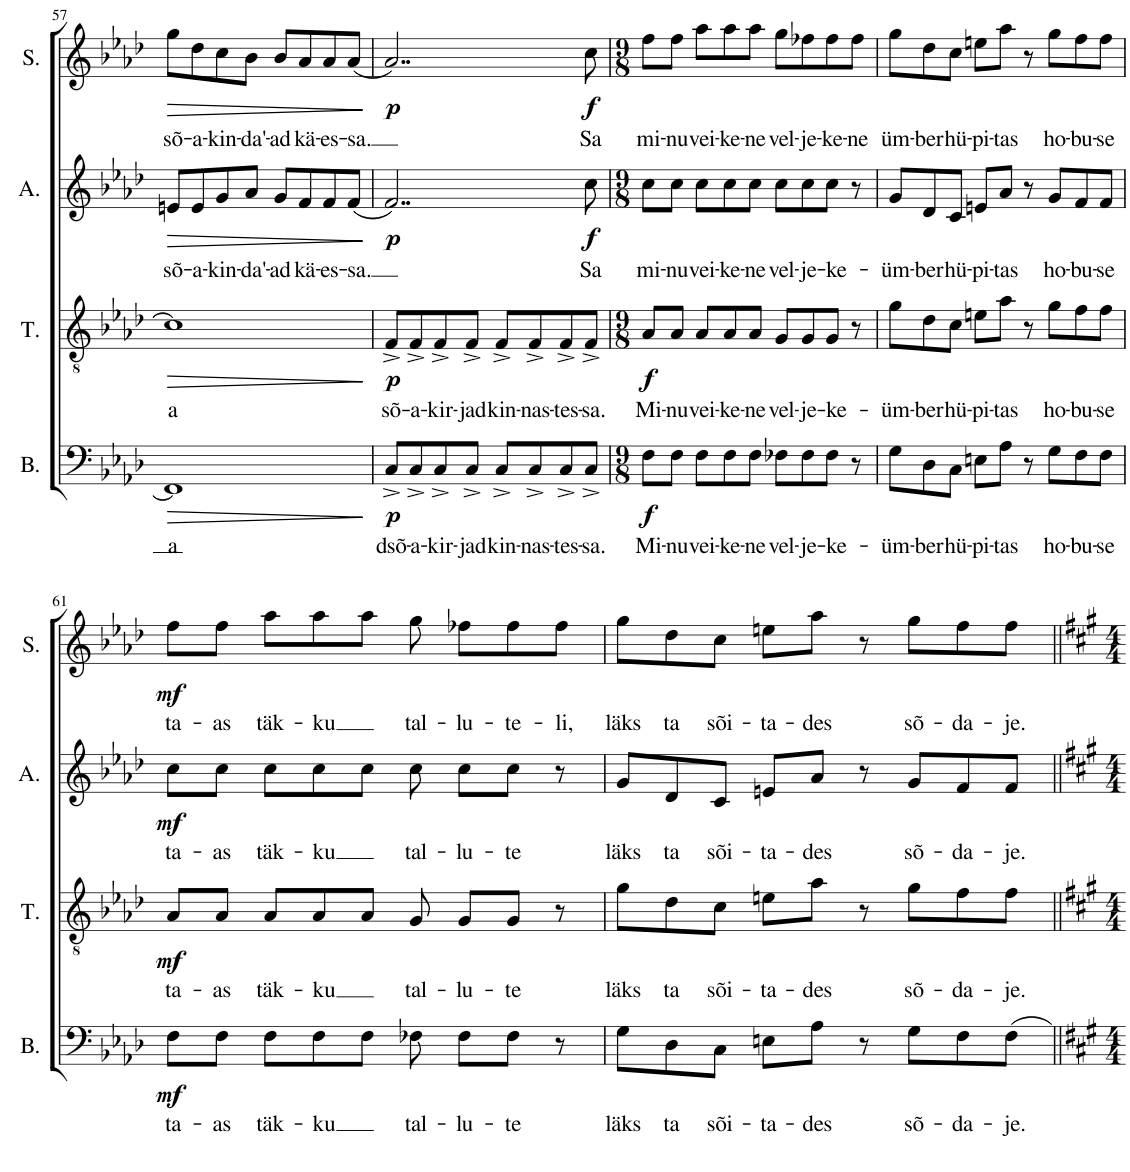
**kern	**text	**dynam	**kern	**text	**dynam	**kern	**text	**dynam	**kern	**text	**dynam
*part4	*part4	*part4	*part3	*part3	*part3	*part2	*part2	*part2	*part1	*part1	*part1
*staff4	*staff4	*staff4	*staff3	*staff3	*staff3	*staff2	*staff2	*staff2	*staff1	*staff1	*staff1
*I"Bass	*	*	*I"Tenor	*	*	*I"Alto	*	*	*I"Soprano	*	*
*I'B.	*	*	*I'T.	*	*	*I'A.	*	*	*I'S.	*	*
!!LO:PB:g=z
*clefF4	*	*	*clefGv2	*	*	*clefG2	*	*	*clefG2	*	*
*	*	*	*	*	*	*Trd1c2	*	*	*	*	*
*k[b-e-a-d-]	*	*	*k[b-e-a-d-]	*	*	*k[b-e-a-d-]	*	*	*k[b-e-a-d-]	*	*
*M4/4	*	*	*M4/4	*	*	*M4/4	*	*	*M4/4	*	*
=57	=57	=57	=57	=57	=57	=57	=57	=57	=57	=57	=57
!	!LO:LY:b	!LO:HP:b	!	!LO:LY:b	!LO:HP:b	!	!LO:LY:b	!LO:HP:b	!	!LO:LY:b	!LO:HP:b
1FF]	a	>	1c]	a	>	8en/L	sõ-	>	8gg\L	sõ-	>
!	!	!	!	!	!	!	!LO:LY:b	!	!	!LO:LY:b	!
.	.	.	.	.	.	8e/	-a-	.	8dd-\	-a-	.
!	!	!	!	!	!	!	!LO:LY:b	!	!	!LO:LY:b	!
.	.	.	.	.	.	8g/	-kin-	.	8cc\	-kin-	.
!	!	!	!	!	!	!	!LO:LY:b	!	!	!LO:LY:b	!
.	.	.	.	.	.	8a-/J	-da'-	.	8b-\J	-da'-	.
!	!	!	!	!	!	!	!LO:LY:b	!	!	!LO:LY:b	!
.	.	.	.	.	.	8g/L	-ad	.	8b-/L	-ad	.
!	!	!	!	!	!	!	!LO:LY:b	!	!	!LO:LY:b	!
.	.	.	.	.	.	8f/	kä-	.	8a-/	kä-	.
!	!	!	!	!	!	!	!LO:LY:b	!	!	!LO:LY:b	!
.	.	.	.	.	.	8f/	-es-	.	8a-/	-es-	.
!	!	!	!	!	!	!	!LO:LY:b	!	!	!LO:LY:b	!
.	.	.	.	.	.	(8f/J	-sa.	.	(8a-/J	-sa.	.
.	.	]	.	.	]	.	.	]	.	.	]
=58	=58	=58	=58	=58	=58	=58	=58	=58	=58	=58	=58
!	!LO:LY:b	!LO:DY:b	!	!LO:LY:b	!LO:DY:b	!	!	!LO:DY:b	!	!	!LO:DY:b
8C^/L	dsõ-	p	8F^/L	sõ-	p	2..f/)	.	p	2..a-/)	.	p
!	!LO:LY:b	!	!	!LO:LY:b	!	!	!	!	!	!	!
8C^/	-a-	.	8F^/	-a-	.	.	.	.	.	.	.
!	!LO:LY:b	!	!	!LO:LY:b	!	!	!	!	!	!	!
8C^/	-kir-	.	8F^/	-kir-	.	.	.	.	.	.	.
!	!LO:LY:b	!	!	!LO:LY:b	!	!	!	!	!	!	!
8C^/J	-jad	.	8F^/J	-jad	.	.	.	.	.	.	.
!	!LO:LY:b	!	!	!LO:LY:b	!	!	!	!	!	!	!
8C^/L	kin-	.	8F^/L	kin-	.	.	.	.	.	.	.
!	!LO:LY:b	!	!	!LO:LY:b	!	!	!	!	!	!	!
8C^/	-nas-	.	8F^/	-nas-	.	.	.	.	.	.	.
!	!LO:LY:b	!	!	!LO:LY:b	!	!	!	!	!	!	!
8C^/	-tes-	.	8F^/	-tes-	.	.	.	.	.	.	.
!	!LO:LY:b	!	!	!LO:LY:b	!	!	!LO:LY:b	!LO:DY:b	!	!LO:LY:b	!LO:DY:b
8C^/J	-sa.	.	8F^/J	-sa.	.	8cc\	Sa	f	8cc\	Sa	f
=59	=59	=59	=59	=59	=59	=59	=59	=59	=59	=59	=59
*M9/8	*	*	*M9/8	*	*	*M9/8	*	*	*M9/8	*	*
!	!LO:LY:b	!LO:DY:b	!	!LO:LY:b	!LO:DY:b	!	!LO:LY:b	!	!	!LO:LY:b	!
8F\L	Mi-	f	8A-/L	Mi-	f	8cc\L	mi-	.	8ff\L	mi-	.
!	!LO:LY:b	!	!	!LO:LY:b	!	!	!LO:LY:b	!	!	!LO:LY:b	!
8F\J	-nu	.	8A-/J	-nu	.	8cc\J	-nu	.	8ff\J	-nu	.
!	!LO:LY:b	!	!	!LO:LY:b	!	!	!LO:LY:b	!	!	!LO:LY:b	!
8F\L	vei-	.	8A-/L	vei-	.	8cc\L	vei-	.	8aa-\L	vei-	.
!	!LO:LY:b	!	!	!LO:LY:b	!	!	!LO:LY:b	!	!	!LO:LY:b	!
8F\	-ke-	.	8A-/	-ke-	.	8cc\	-ke-	.	8aa-\	-ke-	.
!	!LO:LY:b	!	!	!LO:LY:b	!	!	!LO:LY:b	!	!	!LO:LY:b	!
8F\J	-ne	.	8A-/J	-ne	.	8cc\J	-ne	.	8aa-\J	-ne	.
!	!LO:LY:b	!	!	!LO:LY:b	!	!	!LO:LY:b	!	!	!LO:LY:b	!
8F-X\L	vel-	.	8G/L	vel-	.	8cc\L	vel-	.	8gg\L	vel-	.
!	!LO:LY:b	!	!	!LO:LY:b	!	!	!LO:LY:b	!	!	!LO:LY:b	!
8F-\	-je-	.	8G/	-je-	.	8cc\	-je-	.	8ff-X\	-je-	.
!	!LO:LY:b	!	!	!LO:LY:b	!	!	!LO:LY:b	!	!	!LO:LY:b	!
8F-\J	-ke-	.	8G/J	-ke-	.	8cc\J	-ke-	.	8ff-\	-ke-	.
!	!	!	!	!	!	!	!	!	!	!LO:LY:b	!
8r	.	.	8r	.	.	8r	.	.	8ff-\J	-ne	.
=60	=60	=60	=60	=60	=60	=60	=60	=60	=60	=60	=60
!	!LO:LY:b	!	!	!LO:LY:b	!	!	!LO:LY:b	!	!	!LO:LY:b	!
8G\L	üm-	.	8g\L	üm-	.	8g/L	üm-	.	8gg\L	üm-	.
!	!LO:LY:b	!	!	!LO:LY:b	!	!	!LO:LY:b	!	!	!LO:LY:b	!
8D-\	-ber	.	8d-\	-ber	.	8d-/	-ber	.	8dd-\	-ber	.
!	!LO:LY:b	!	!	!LO:LY:b	!	!	!LO:LY:b	!	!	!LO:LY:b	!
8C\J	hü-	.	8c\J	hü-	.	8c/J	hü-	.	8cc\J	hü-	.
!	!LO:LY:b	!	!	!LO:LY:b	!	!	!LO:LY:b	!	!	!LO:LY:b	!
8En\L	-pi-	.	8en\L	-pi-	.	8en/L	-pi-	.	8een\L	-pi-	.
!	!LO:LY:b	!	!	!LO:LY:b	!	!	!LO:LY:b	!	!	!LO:LY:b	!
8A-\J	-tas	.	8a-\J	-tas	.	8a-/J	-tas	.	8aa-\J	-tas	.
8r	.	.	8r	.	.	8r	.	.	8r	.	.
!	!LO:LY:b	!	!	!LO:LY:b	!	!	!LO:LY:b	!	!	!LO:LY:b	!
8G\L	ho-	.	8g\L	ho-	.	8g/L	ho-	.	8gg\L	ho-	.
!	!LO:LY:b	!	!	!LO:LY:b	!	!	!LO:LY:b	!	!	!LO:LY:b	!
8F\	-bu-	.	8f\	-bu-	.	8f/	-bu-	.	8ff\	-bu-	.
!	!LO:LY:b	!	!	!LO:LY:b	!	!	!LO:LY:b	!	!	!LO:LY:b	!
8F\J	-se	.	8f\J	-se	.	8f/J	-se	.	8ff\J	-se	.
!!LO:LB:g=z
=61	=61	=61	=61	=61	=61	=61	=61	=61	=61	=61	=61
!	!LO:LY:b	!LO:DY:b	!	!LO:LY:b	!LO:DY:b	!	!LO:LY:b	!LO:DY:b	!	!LO:LY:b	!LO:DY:b
8F\L	ta-	mf	8A-/L	ta-	mf	8cc\L	ta-	mf	8ff\L	ta-	mf
!	!LO:LY:b	!	!	!LO:LY:b	!	!	!LO:LY:b	!	!	!LO:LY:b	!
8F\J	-as	.	8A-/J	-as	.	8cc\J	-as	.	8ff\J	-as	.
!	!LO:LY:b	!	!	!LO:LY:b	!	!	!LO:LY:b	!	!	!LO:LY:b	!
8F\L	täk-	.	8A-/L	täk-	.	8cc\L	täk-	.	8aa-\L	täk-	.
!	!LO:LY:b	!	!	!LO:LY:b	!	!	!LO:LY:b	!	!	!LO:LY:b	!
8F\	-ku	.	8A-/	-ku	.	8cc\	-ku	.	8aa-\	-ku	.
8F\J	.	.	8A-/J	.	.	8cc\J	.	.	8aa-\J	.	.
!	!LO:LY:b	!	!	!LO:LY:b	!	!	!LO:LY:b	!	!	!LO:LY:b	!
8F-X\	tal-	.	8G/	tal-	.	8cc\	tal-	.	8gg\	tal-	.
!	!LO:LY:b	!	!	!LO:LY:b	!	!	!LO:LY:b	!	!	!LO:LY:b	!
8F-\L	-lu-	.	8G/L	-lu-	.	8cc\L	-lu-	.	8ff-X\L	-lu-	.
!	!LO:LY:b	!	!	!LO:LY:b	!	!	!LO:LY:b	!	!	!LO:LY:b	!
8F-\J	-te	.	8G/J	-te	.	8cc\J	-te	.	8ff-\	-te-	.
!	!	!	!	!	!	!	!	!	!	!LO:LY:b	!
8r	.	.	8r	.	.	8r	.	.	8ff-\J	-li,	.
=62	=62	=62	=62	=62	=62	=62	=62	=62	=62	=62	=62
!	!LO:LY:b	!	!	!LO:LY:b	!	!	!LO:LY:b	!	!	!LO:LY:b	!
8G\L	läks	.	8g\L	läks	.	8g/L	läks	.	8gg\L	läks	.
!	!LO:LY:b	!	!	!LO:LY:b	!	!	!LO:LY:b	!	!	!LO:LY:b	!
8D-\	ta	.	8d-\	ta	.	8d-/	ta	.	8dd-\	ta	.
!	!LO:LY:b	!	!	!LO:LY:b	!	!	!LO:LY:b	!	!	!LO:LY:b	!
8C\J	sõi-	.	8c\J	sõi-	.	8c/J	sõi-	.	8cc\J	sõi-	.
!	!LO:LY:b	!	!	!LO:LY:b	!	!	!LO:LY:b	!	!	!LO:LY:b	!
8En\L	-ta-	.	8en\L	-ta-	.	8en/L	-ta-	.	8een\L	-ta-	.
!	!LO:LY:b	!	!	!LO:LY:b	!	!	!LO:LY:b	!	!	!LO:LY:b	!
8A-\J	-des	.	8a-\J	-des	.	8a-/J	-des	.	8aa-\J	-des	.
8r	.	.	8r	.	.	8r	.	.	8r	.	.
!	!LO:LY:b	!	!	!LO:LY:b	!	!	!LO:LY:b	!	!	!LO:LY:b	!
8G\L	sõ-	.	8g\L	sõ-	.	8g/L	sõ-	.	8gg\L	sõ-	.
!	!LO:LY:b	!	!	!LO:LY:b	!	!	!LO:LY:b	!	!	!LO:LY:b	!
8F\	-da-	.	8f\	-da-	.	8f/	-da-	.	8ff\	-da-	.
!	!LO:LY:b	!	!	!LO:LY:b	!	!	!LO:LY:b	!	!	!LO:LY:b	!
8F\J	-je.	.	8f\J	-je.	.	8f/J	-je.	.	8ff\J	-je.	.
=||	=||	=||	=||	=||	=||	=||	=||	=||	=||	=||	=||
*-	*-	*-	*-	*-	*-	*-	*-	*-	*-	*-	*-
